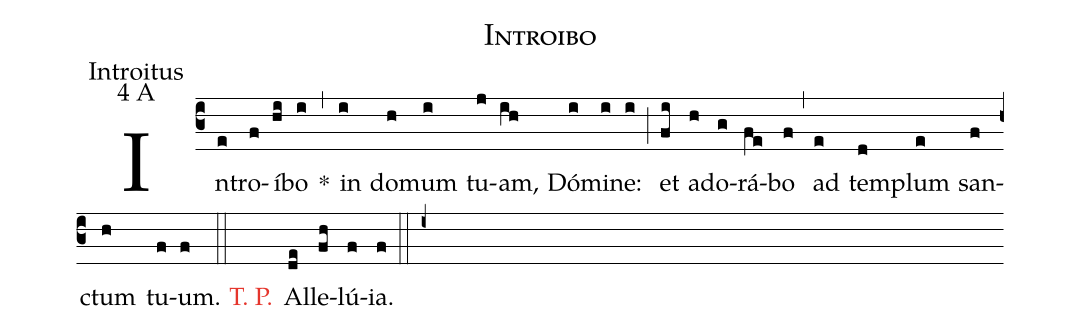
name: Introibo;
office-part: Introitus;
mode: 4;
mode-differentia: A;
%%
(c3)

In(e)tro(f)í(hi)bo(i) *(,) in(i) do(h)mum(i) tu(j)am,(ih) Dó(i)mi(i)ne:(i) (;) et(fi) a(h)do(g)rá(fe)bo(f) (,) ad(e) tem(d)plum(e) san(f)ctum(h) tu(f)um.(f)

(::)

<c>T. P.</c>() Al(de)le(fh)lú(f)ia.(f)

(::)

(i+)
